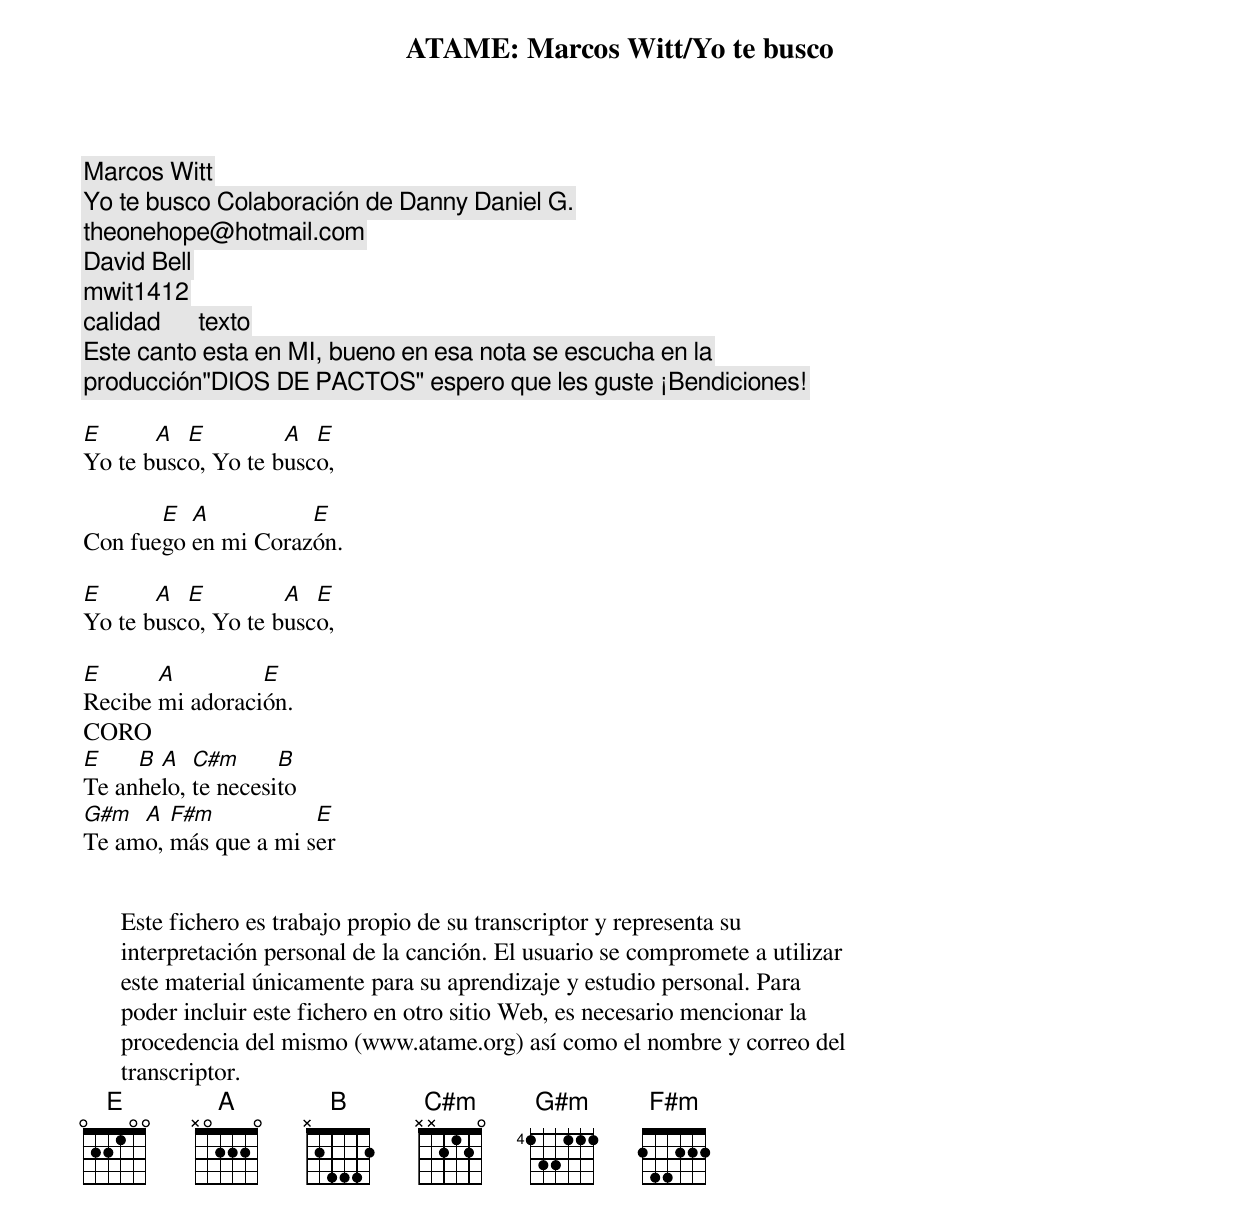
ATAME: Marcos Witt/Yo te busco

      Marcos Witt
      Yo te busco Colaboración de Danny Daniel G.
      theonehope@hotmail.com
      David Bell
       mwit1412
      calidad      texto
Este canto esta en MI, bueno en esa nota se escucha en la
producción"DIOS DE PACTOS" espero que les guste ¡Bendiciones!

E      A  E         A  E
Yo te busco, Yo te busco,

       E  A          E
Con fuego en mi Corazón.

E      A  E         A  E
Yo te busco, Yo te busco,

E      A         E
Recibe mi adoración.
CORO
E    B A   C#m      B
Te anhelo, te necesito
G#m  A  F#m           E
Te amo, más que a mi ser


      Este fichero es trabajo propio de su transcriptor y representa su
      interpretación personal de la canción. El usuario se compromete a utilizar
      este material únicamente para su aprendizaje y estudio personal. Para
      poder incluir este fichero en otro sitio Web, es necesario mencionar la
      procedencia del mismo (www.atame.org) así como el nombre y correo del
      transcriptor.
